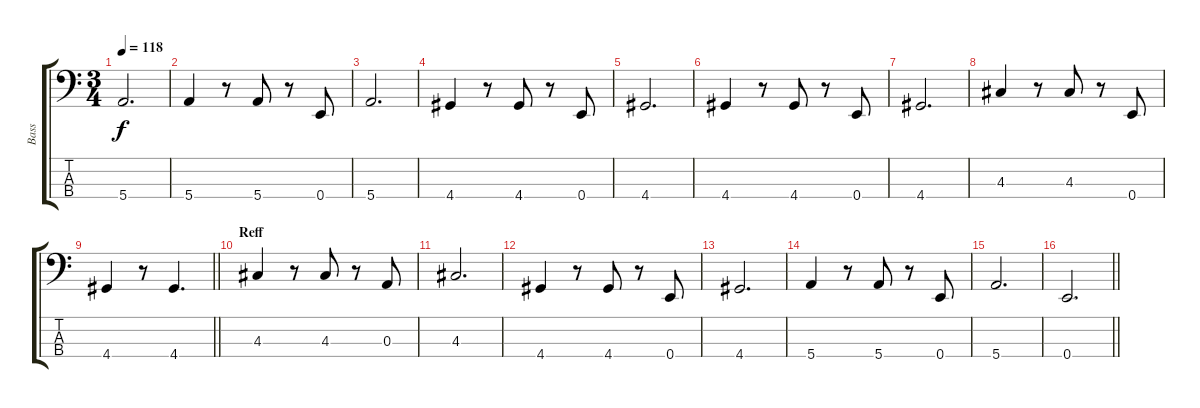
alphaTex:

\track ("Bass" "Bass") {instrument electricbassfinger}
\staff {score tabs}
\tuning (G2 D2 A1 E1) {hide}
\ts (3 4)
\tempo 118
\clef f4
\ks c
5.4.2{d dy f} |
5.4.4 r.8 5.4.8 r.8 0.4.8 |
5.4.2{d} |
4.4.4 r.8 4.4.8 r.8 0.4.8 |
4.4.2{d} |
4.4.4 r.8 4.4.8 r.8 0.4.8 |
4.4.2{d} |
4.3.4 r.8 4.3.8 r.8 0.4.8 |
\barLineRight lightlight
4.4.4 r.8 4.4.4{d} |
\section ("" "Reff")
4.3.4{txt ""} r.8 4.3.8 r.8 0.3.8 |
4.3.2{d} |
4.4.4 r.8 4.4.8 r.8 0.4.8 |
4.4.2{d} |
5.4.4 r.8 5.4.8 r.8 0.4.8 |
5.4.2{d} |
\barLineRight lightlight
0.4.2{d}
